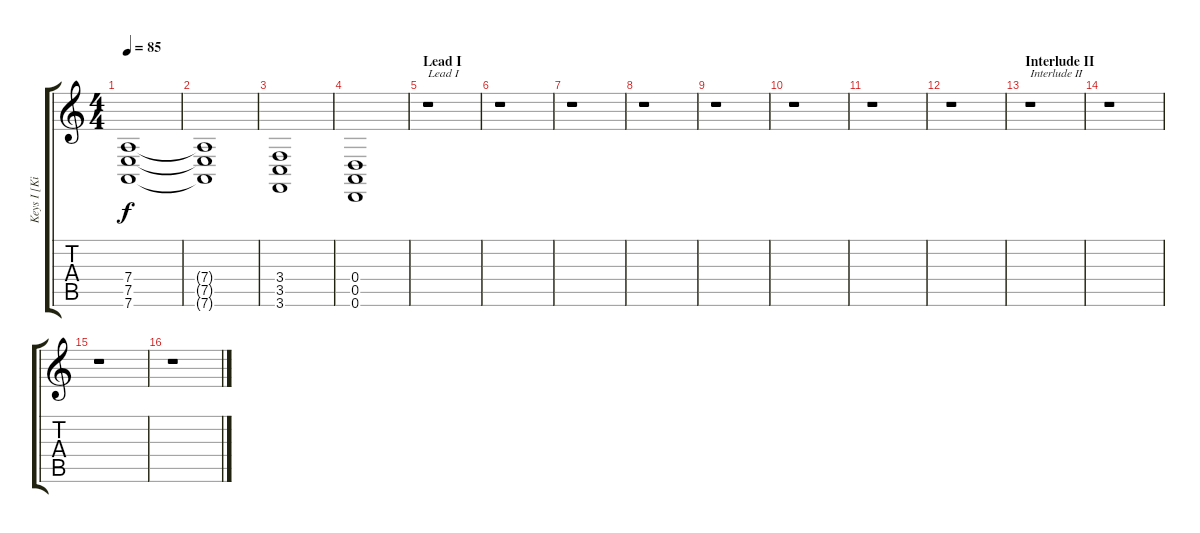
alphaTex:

\track ("Keys I [Kirkesola]" "Keys I [Ki") {instrument electricgrandpiano}
\staff {score tabs}
\tuning (E4 B3 G3 D3 A2 D2) {hide}
\ts (4 4)
\tempo 85
\clef g2
\ks c
(7.4 7.5 7.6).1{dy f} |
(7.4{t} 7.5{t} 7.6{t}).1 |
(3.4 3.5 3.6).1 |
(0.4 0.5 0.6).1 |
\section ("" "Lead I")
r.1{txt "Lead I"} |
r.1 |
r.1 |
r.1 |
r.1 |
r.1 |
r.1 |
r.1 |
\section ("" "Interlude II")
r.1{txt "Interlude II"} |
r.1 |
r.1 |
r.1
